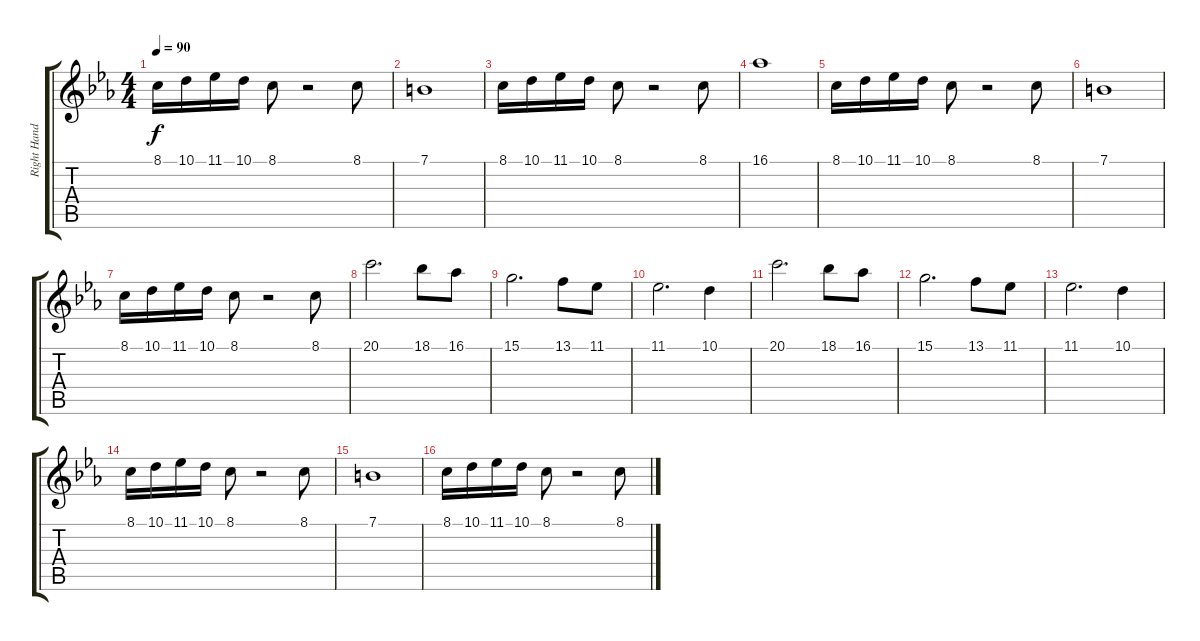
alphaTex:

\track ("Right Hand" "Right Hand") {instrument musicbox}
\staff {score tabs}
\tuning (E4 B3 G3 D3 A2 E2) {hide}
\ts (4 4)
\tempo 90
\clef g2
\ks eb
8.1.16{dy f instrument musicbox} 10.1.16 11.1.16 10.1.16 8.1.8 r.2 8.1.8 |
7.1.1 |
8.1.16 10.1.16 11.1.16 10.1.16 8.1.8 r.2 8.1.8 |
16.1.1 |
8.1.16 10.1.16 11.1.16 10.1.16 8.1.8 r.2 8.1.8 |
7.1.1 |
8.1.16 10.1.16 11.1.16 10.1.16 8.1.8 r.2 8.1.8 |
20.1.2{d} 18.1.8 16.1.8 |
15.1.2{d} 13.1.8 11.1.8 |
11.1.2{d} 10.1.4 |
20.1.2{d} 18.1.8 16.1.8 |
15.1.2{d} 13.1.8 11.1.8 |
11.1.2{d} 10.1.4 |
8.1.16 10.1.16 11.1.16 10.1.16 8.1.8 r.2 8.1.8 |
7.1.1 |
8.1.16 10.1.16 11.1.16 10.1.16 8.1.8 r.2 8.1.8
